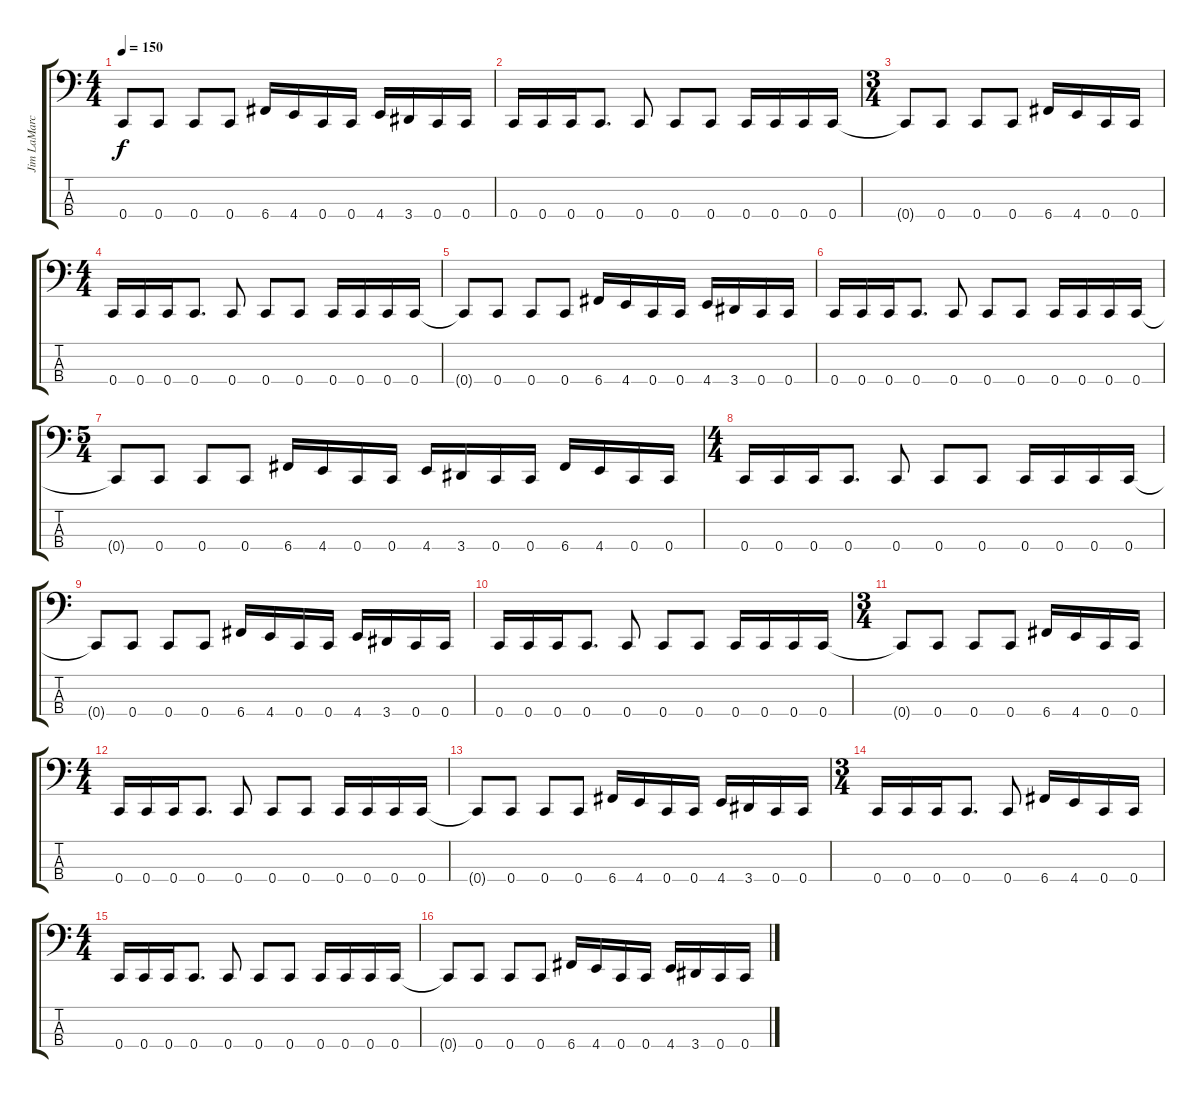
\track ("Jim LaMarca" "Jim LaMarc") {instrument electricbasspick}
\staff {score tabs}
\tuning (F2 C2 G1 C1) {hide}
\ts (4 4)
\tempo 150
\clef f4
\ks c
0.4{t}.8{dy f} 0.4.8 0.4.8 0.4.8 6.4.16 4.4.16 0.4.16 0.4.16 4.4.16 3.4.16 0.4.16 0.4.16 |
0.4.16 0.4.16 0.4.16 0.4.8{d} 0.4.8 0.4.8 0.4.8 0.4.16 0.4.16 0.4.16 0.4.16 |
\ts (3 4)
0.4{t}.8 0.4.8 0.4.8 0.4.8 6.4.16 4.4.16 0.4.16 0.4.16 |
\ts (4 4)
0.4.16 0.4.16 0.4.16 0.4.8{d} 0.4.8 0.4.8 0.4.8 0.4.16 0.4.16 0.4.16 0.4.16 |
0.4{t}.8 0.4.8 0.4.8 0.4.8 6.4.16 4.4.16 0.4.16 0.4.16 4.4.16 3.4.16 0.4.16 0.4.16 |
0.4.16 0.4.16 0.4.16 0.4.8{d} 0.4.8 0.4.8 0.4.8 0.4.16 0.4.16 0.4.16 0.4.16 |
\ts (5 4)
0.4{t}.8 0.4.8 0.4.8 0.4.8 6.4.16 4.4.16 0.4.16 0.4.16 4.4.16 3.4.16 0.4.16 0.4.16 6.4.16 4.4.16 0.4.16 0.4.16 |
\ts (4 4)
0.4.16 0.4.16 0.4.16 0.4.8{d} 0.4.8 0.4.8 0.4.8 0.4.16 0.4.16 0.4.16 0.4.16 |
0.4{t}.8 0.4.8 0.4.8 0.4.8 6.4.16 4.4.16 0.4.16 0.4.16 4.4.16 3.4.16 0.4.16 0.4.16 |
0.4.16 0.4.16 0.4.16 0.4.8{d} 0.4.8 0.4.8 0.4.8 0.4.16 0.4.16 0.4.16 0.4.16 |
\ts (3 4)
0.4{t}.8 0.4.8 0.4.8 0.4.8 6.4.16 4.4.16 0.4.16 0.4.16 |
\ts (4 4)
0.4.16 0.4.16 0.4.16 0.4.8{d} 0.4.8 0.4.8 0.4.8 0.4.16 0.4.16 0.4.16 0.4.16 |
0.4{t}.8 0.4.8 0.4.8 0.4.8 6.4.16 4.4.16 0.4.16 0.4.16 4.4.16 3.4.16 0.4.16 0.4.16 |
\ts (3 4)
0.4.16 0.4.16 0.4.16 0.4.8{d} 0.4.8 6.4.16 4.4.16 0.4.16 0.4.16 |
\ts (4 4)
0.4.16 0.4.16 0.4.16 0.4.8{d} 0.4.8 0.4.8 0.4.8 0.4.16 0.4.16 0.4.16 0.4.16 |
0.4{t}.8 0.4.8 0.4.8 0.4.8 6.4.16 4.4.16 0.4.16 0.4.16 4.4.16 3.4.16 0.4.16 0.4.16
